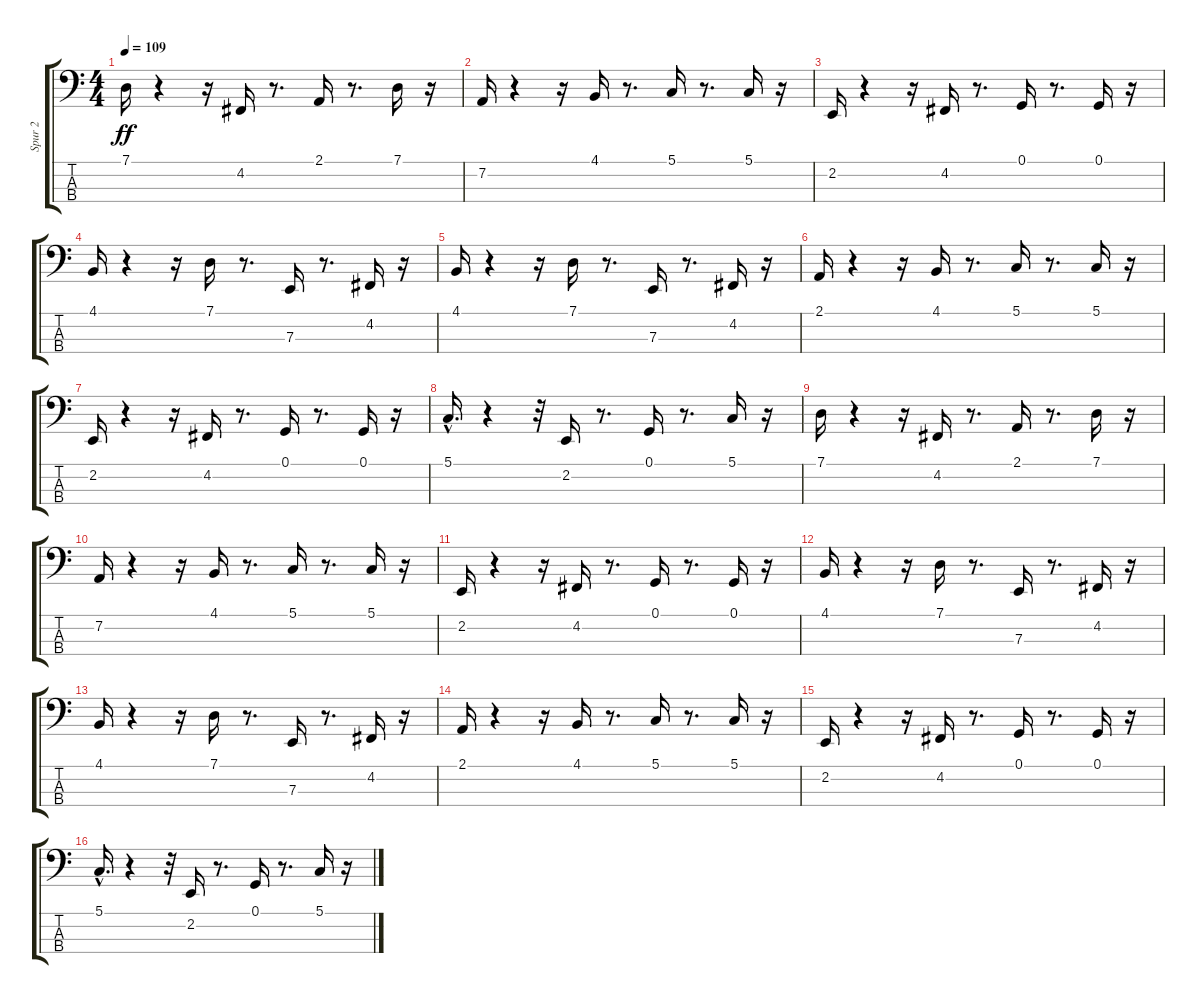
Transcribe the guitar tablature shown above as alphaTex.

\track ("Spur 2" "Spur 2") {instrument acousticgrandpiano}
\staff {score tabs}
\tuning (G2 D2 A1 E1) {hide}
\ts (4 4)
\tempo 109
\clef f4
\ks c
7.1.16{dy ff} r.4 r.16 4.2.16 r.8{d} 2.1.16 r.8{d} 7.1.16 r.16 |
7.2.16 r.4 r.16 4.1.16 r.8{d} 5.1.16 r.8{d} 5.1.16 r.16 |
2.2.16 r.4 r.16 4.2.16 r.8{d} 0.1.16 r.8{d} 0.1.16 r.16 |
4.1.16 r.4 r.16 7.1.16 r.8{d} 7.3.16 r.8{d} 4.2.16 r.16 |
4.1.16 r.4 r.16 7.1.16 r.8{d} 7.3.16 r.8{d} 4.2.16 r.16 |
2.1.16 r.4 r.16 4.1.16 r.8{d} 5.1.16 r.8{d} 5.1.16 r.16 |
2.2.16 r.4 r.16 4.2.16 r.8{d} 0.1.16 r.8{d} 0.1.16 r.16 |
5.1{hac}.16{d} r.4 r.32 2.2.16 r.8{d} 0.1.16 r.8{d} 5.1.16 r.16 |
7.1.16 r.4 r.16 4.2.16 r.8{d} 2.1.16 r.8{d} 7.1.16 r.16 |
7.2.16 r.4 r.16 4.1.16 r.8{d} 5.1.16 r.8{d} 5.1.16 r.16 |
2.2.16 r.4 r.16 4.2.16 r.8{d} 0.1.16 r.8{d} 0.1.16 r.16 |
4.1.16 r.4 r.16 7.1.16 r.8{d} 7.3.16 r.8{d} 4.2.16 r.16 |
4.1.16 r.4 r.16 7.1.16 r.8{d} 7.3.16 r.8{d} 4.2.16 r.16 |
2.1.16 r.4 r.16 4.1.16 r.8{d} 5.1.16 r.8{d} 5.1.16 r.16 |
2.2.16 r.4 r.16 4.2.16 r.8{d} 0.1.16 r.8{d} 0.1.16 r.16 |
5.1{hac}.16{d} r.4 r.32 2.2.16 r.8{d} 0.1.16 r.8{d} 5.1.16 r.16
